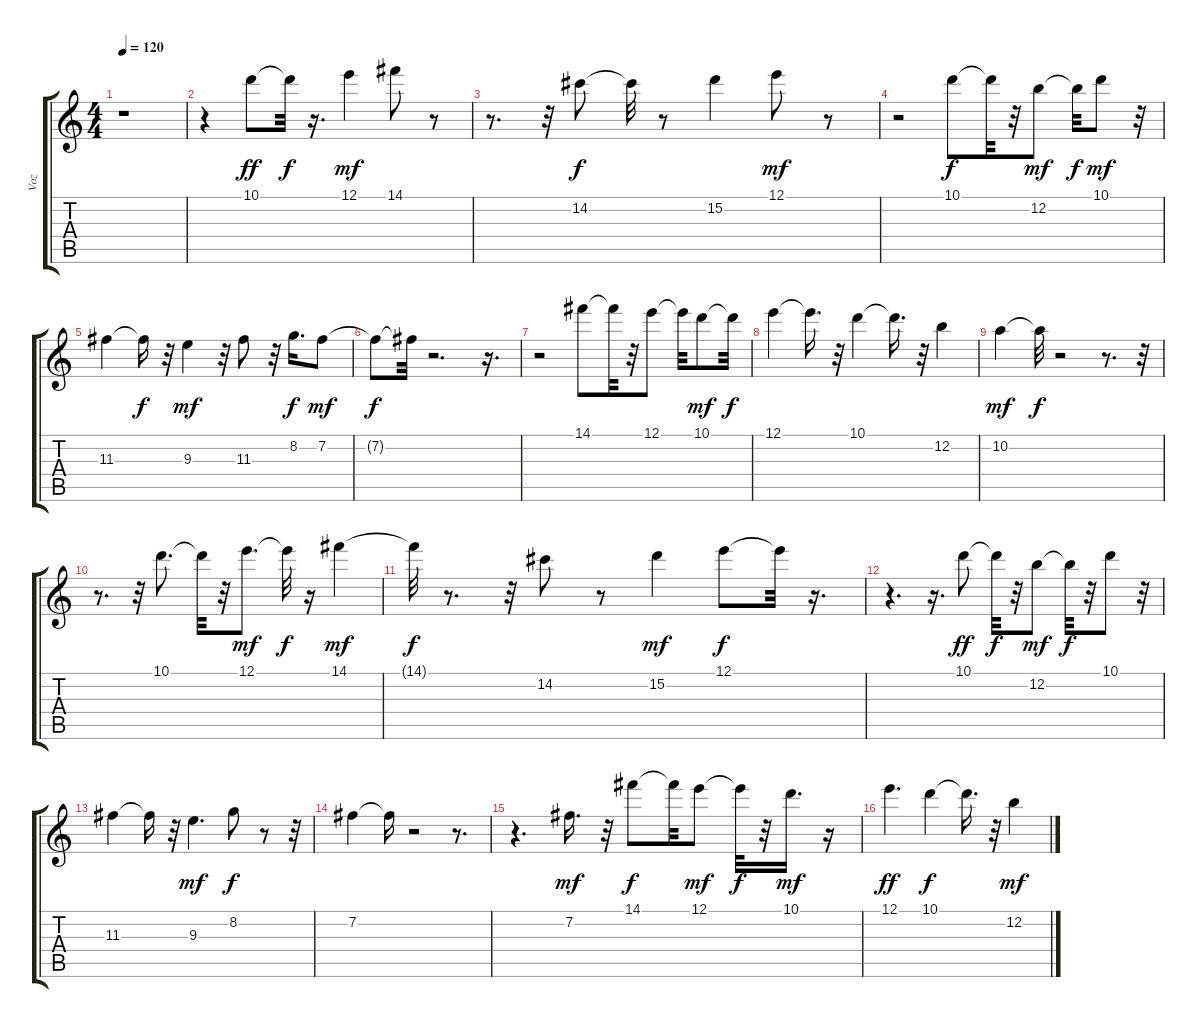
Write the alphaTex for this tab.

\track ("Voz" "Voz") {instrument acousticguitarsteel}
\staff {score tabs}
\tuning (E4 B3 G3 D3 A2 E2) {hide}
\ts (4 4)
\tempo 120
\clef g2
\ks c
r.1{dy f} |
r.4 10.1.8{dy ff} 10.1{t}.32{dy f} r.16{d} 12.1.4{dy mf} 14.1.8 r.8 |
r.8{d} r.32 14.2.8{dy f} 14.2{t}.32 r.8 15.2.4 12.1.8{dy mf} r.8 |
r.2 10.1.8{dy f} 10.1{t}.32 r.32 12.2.8{dy mf} 12.2{t}.32{dy f} 10.1.8{dy mf} r.32 |
11.3.4 11.3{t}.16{dy f} r.32 9.3.4{dy mf} r.32 11.3.8 r.32 8.2.16{d dy f} 7.2.8{dy mf} |
7.2{t}.8{dy f} 7.2{t}.32 r.2{d} r.16{d} |
r.2 14.1.8 14.1{t}.32 r.32 12.1.8 12.1{t}.32 10.1.8{dy mf} 10.1{t}.32{dy f} |
12.1.4 12.1{t}.16{d} r.32 10.1.4 10.1{t}.16{d} r.32 12.2.4 |
10.2.4{dy mf} 10.2{t}.32{dy f} r.2 r.8{d} r.32 |
r.8{d} r.32 10.1.8{d} 10.1{t}.32 r.32 12.1.8{d dy mf} 12.1{t}.32{dy f} r.16 14.1.4{dy mf} |
14.1{t}.32{dy f} r.8{d} r.32 14.2.8 r.8 15.2.4{dy mf} 12.1.8{dy f} 12.1{t}.32 r.16{d} |
r.4{d} r.16{d} 10.1.8{dy ff} 10.1{t}.32{dy f} r.32 12.2.8{dy mf} 12.2{t}.32{dy f} r.32 10.1.8 r.32 |
11.3.4 11.3{t}.16 r.32 9.3.4{d dy mf} 8.2.8{dy f} r.8 r.32 |
7.2.4 7.2{t}.16 r.2 r.8{d} |
r.4{d} 7.2.16{d dy mf} r.32 14.1.8{dy f} 14.1{t}.32 12.1.8{dy mf} 12.1{t}.32{dy f} r.32 10.1.16{d dy mf} r.16 |
12.1.4{d dy ff} 10.1.4{dy f} 10.1{t}.16{d} r.32 12.2.4{dy mf}
